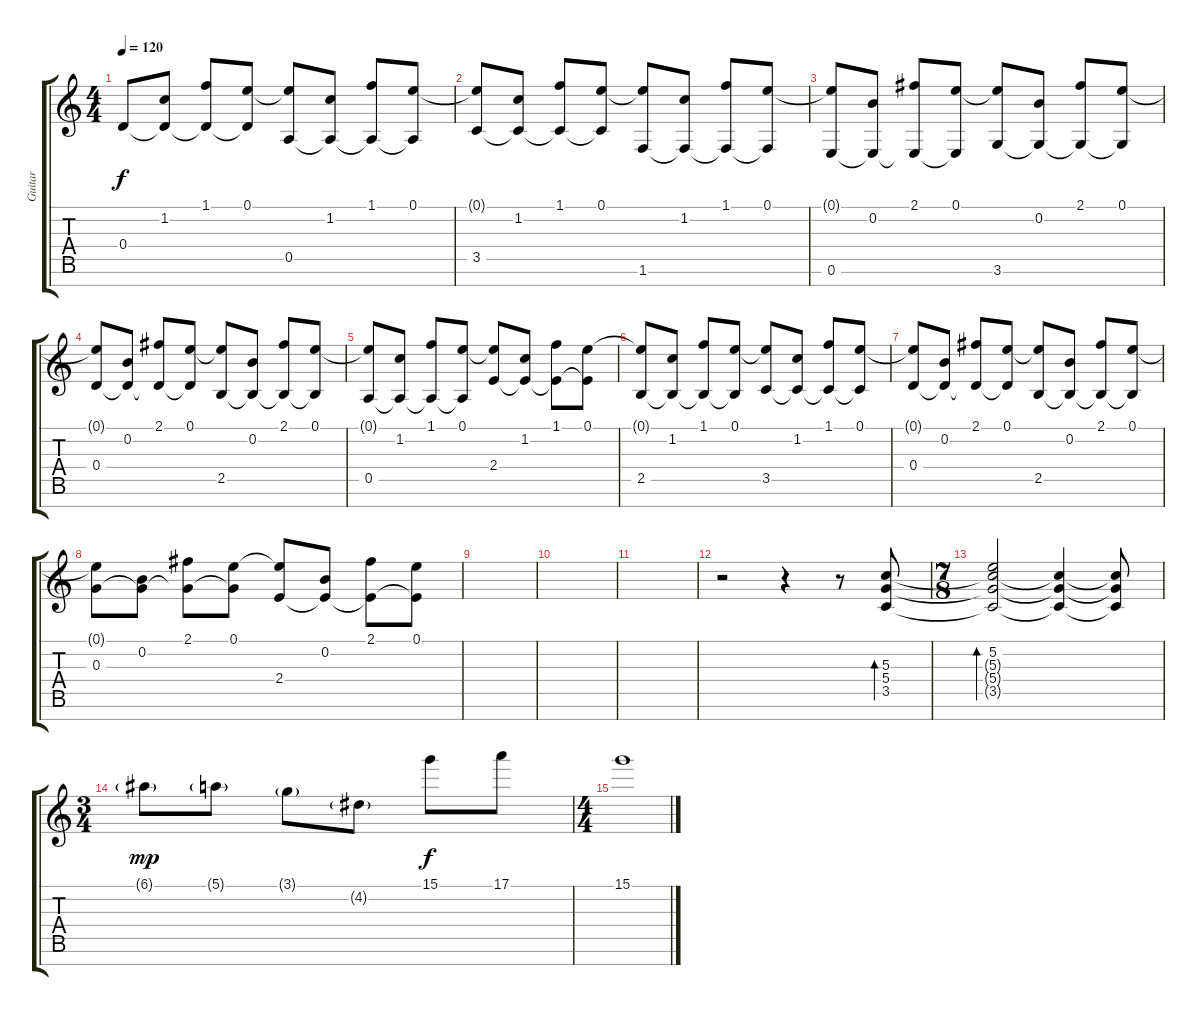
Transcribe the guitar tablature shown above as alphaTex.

\track ("Guitar" "Guitar") {instrument acousticguitarsteel}
\staff {score tabs}
\tuning (E4 B3 G3 D3 A2 E2 B1) {hide}
\ts (4 4)
\tempo 120
\clef g2
\ks c
0.4.8{dy f} (1.2 0.4{t}).8 (1.1 0.4{t}).8 (0.1 0.4{t}).8 (0.1{t} 0.5).8 (1.2 0.5{t}).8 (1.1 0.5{t}).8 (0.1 0.5{t}).8 |
(0.1{t} 3.5).8 (1.2 3.5{t}).8 (1.1 3.5{t}).8 (0.1 3.5{t}).8 (0.1{t} 1.6).8 (1.2 1.6{t}).8 (1.1 1.6{t}).8 (0.1 1.6{t}).8 |
(0.1{t} 0.6).8 (0.2 0.6{t}).8 (2.1 0.6{t}).8 (0.1 0.6{t}).8 (0.1{t} 3.6).8 (0.2 3.6{t}).8 (2.1 3.6{t}).8 (0.1 3.6{t}).8 |
(0.1{t} 0.4).8 (0.2 0.4{t}).8 (2.1 0.4{t}).8 (0.1 0.4{t}).8 (0.1{t} 2.5).8 (0.2 2.5{t}).8 (2.1 2.5{t}).8 (0.1 2.5{t}).8 |
(0.1{t} 0.5).8 (1.2 0.5{t}).8 (1.1 0.5{t}).8 (0.1 0.5{t}).8 (0.1{t} 2.4).8 (1.2 2.4{t}).8 (1.1 2.4{t}).8 (0.1 2.4{t}).8 |
(0.1{t} 2.5).8 (1.2 2.5{t}).8 (1.1 2.5{t}).8 (0.1 2.5{t}).8 (0.1{t} 3.5).8 (1.2 3.5{t}).8 (1.1 3.5{t}).8 (0.1 3.5{t}).8 |
(0.1{t} 0.4).8 (0.2 0.4{t}).8 (2.1 0.4{t}).8 (0.1 0.4{t}).8 (0.1{t} 2.5).8 (0.2 2.5{t}).8 (2.1 2.5{t}).8 (0.1 2.5{t}).8 |
(0.1{t} 0.3).8 (0.2 0.3{t}).8 (2.1 0.3{t}).8 (0.1 0.3{t}).8 (0.1{t} 2.4).8 (0.2 2.4{t}).8 (2.1 2.4{t}).8 (0.1 2.4{t}).8 |
|
|
|
r.2 r.4 r.8 (5.3 5.4 3.5).8{bd 240} |
\ts (7 8)
(5.2 5.3{t} 5.4{t} 3.5{t}).2{bd 240} (5.3{t} 5.4{t} 3.5{t}).4 (5.3{t} 5.4{t} 3.5{t}).8 |
\ts (3 4)
6.1{g}.8{dy mp} 5.1{g}.8 3.1{g}.8 4.2{g}.8 15.1.8{dy f} 17.1.8 |
\ts (4 4)
15.1.1
